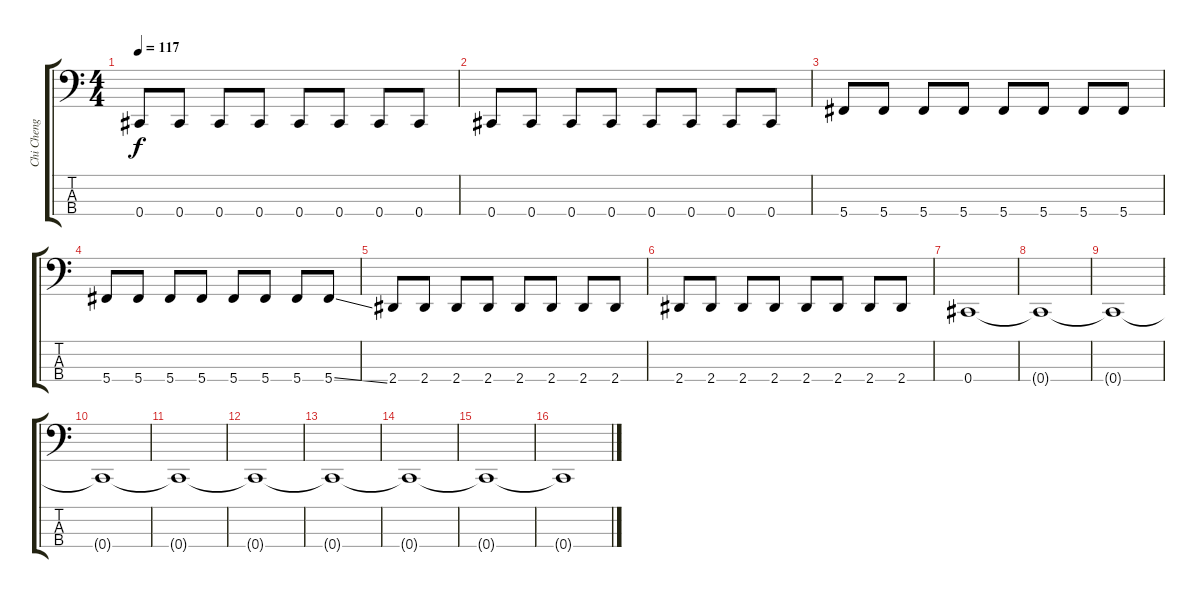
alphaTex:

\track ("Chi Cheng" "Chi Cheng") {instrument electricbassfinger}
\staff {score tabs}
\tuning (Gb2 Db2 Ab1 Db1) {hide}
\ts (4 4)
\tempo 117
\clef f4
\ks c
0.4.8{dy f} 0.4.8 0.4.8 0.4.8 0.4.8 0.4.8 0.4.8 0.4.8 |
0.4.8 0.4.8 0.4.8 0.4.8 0.4.8 0.4.8 0.4.8 0.4.8 |
5.4.8 5.4.8 5.4.8 5.4.8 5.4.8 5.4.8 5.4.8 5.4.8 |
5.4.8 5.4.8 5.4.8 5.4.8 5.4.8 5.4.8 5.4.8 5.4{ss}.8 |
2.4.8 2.4.8 2.4.8 2.4.8 2.4.8 2.4.8 2.4.8 2.4.8 |
2.4.8 2.4.8 2.4.8 2.4.8 2.4.8 2.4.8 2.4.8 2.4.8 |
0.4.1 |
0.4{t}.1 |
0.4{t}.1 |
0.4{t}.1 |
0.4{t}.1 |
0.4{t}.1 |
0.4{t}.1 |
0.4{t}.1 |
0.4{t}.1 |
0.4{t}.1
